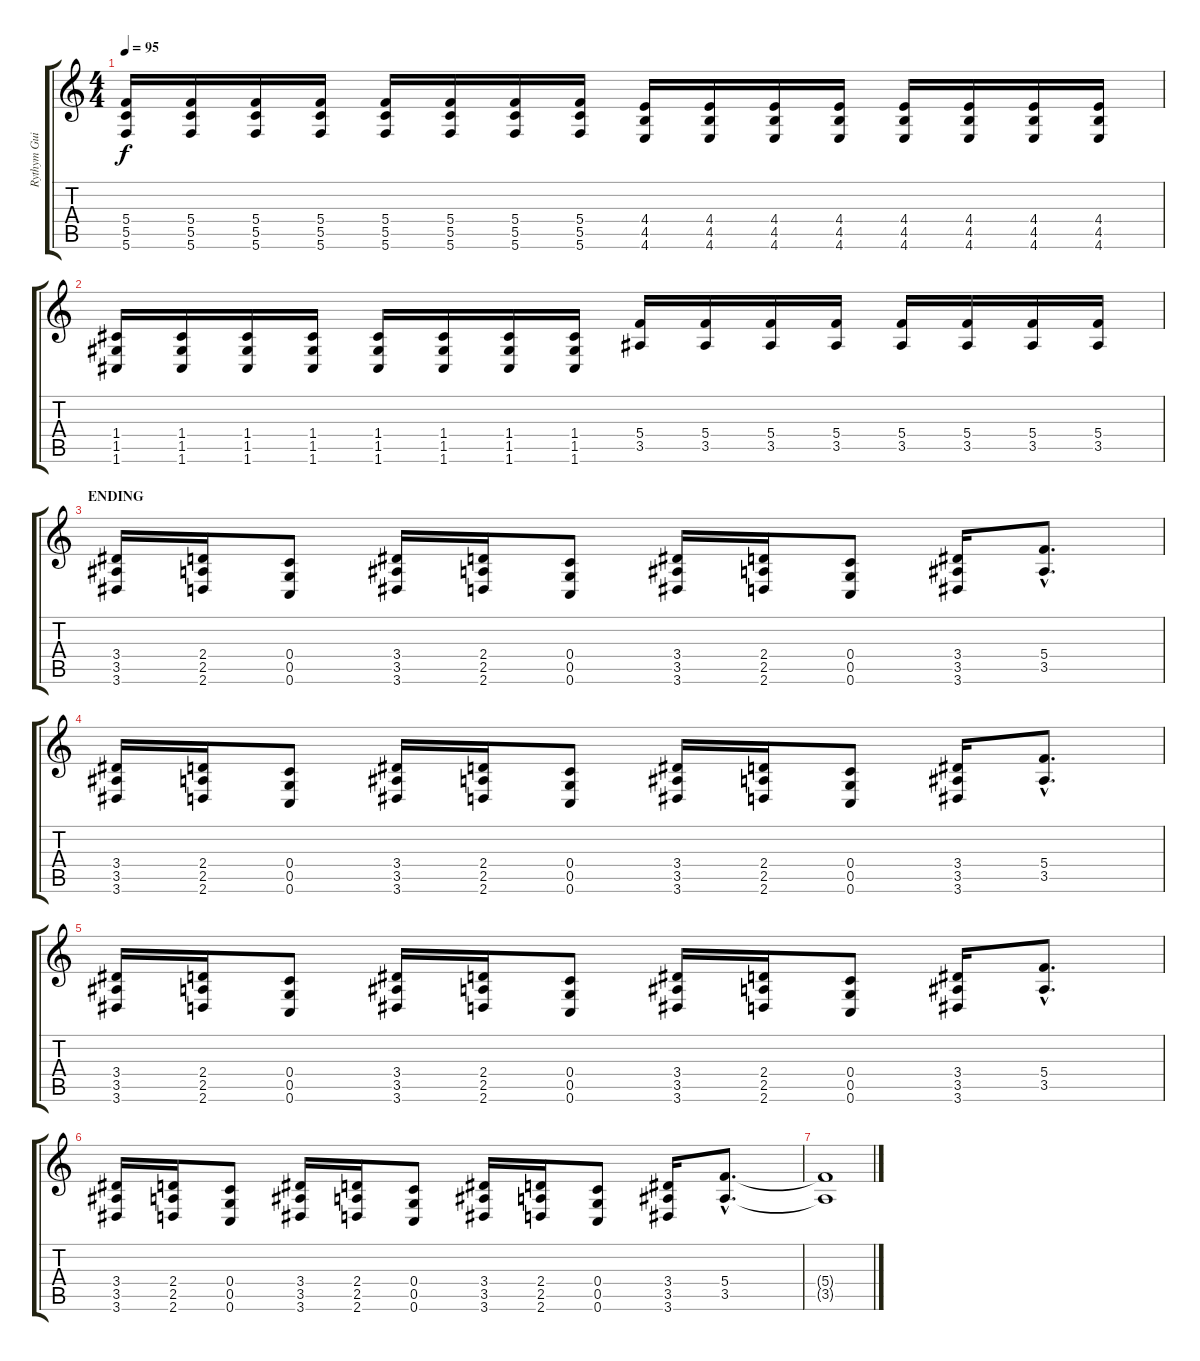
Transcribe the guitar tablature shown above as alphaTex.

\track ("Rythym Guitar" "Rythym Gui") {instrument distortionguitar}
\staff {score tabs}
\tuning (D4 A3 F3 C3 G2 C2) {hide}
\ts (4 4)
\tempo 95
\clef g2
\ks c
(5.4 5.5 5.6).16{dy f} (5.4 5.5 5.6).16 (5.4 5.5 5.6).16 (5.4 5.5 5.6).16 (5.4 5.5 5.6).16 (5.4 5.5 5.6).16 (5.4 5.5 5.6).16 (5.4 5.5 5.6).16 (4.4 4.5 4.6).16 (4.4 4.5 4.6).16 (4.4 4.5 4.6).16 (4.4 4.5 4.6).16 (4.4 4.5 4.6).16 (4.4 4.5 4.6).16 (4.4 4.5 4.6).16 (4.4 4.5 4.6).16 |
(1.4 1.5 1.6).16 (1.4 1.5 1.6).16 (1.4 1.5 1.6).16 (1.4 1.5 1.6).16 (1.4 1.5 1.6).16 (1.4 1.5 1.6).16 (1.4 1.5 1.6).16 (1.4 1.5 1.6).16 (5.4 3.5).16 (5.4 3.5).16 (5.4 3.5).16 (5.4 3.5).16 (5.4 3.5).16 (5.4 3.5).16 (5.4 3.5).16 (5.4 3.5).16 |
\section ("" "ENDING")
(3.4 3.5 3.6).16 (2.4 2.5 2.6).16 (0.4 0.5 0.6).8 (3.4 3.5 3.6).16 (2.4 2.5 2.6).16 (0.4 0.5 0.6).8 (3.4 3.5 3.6).16 (2.4 2.5 2.6).16 (0.4 0.5 0.6).8 (3.4 3.5 3.6).16 (5.4{hac} 3.5{hac}).8{d} |
(3.4 3.5 3.6).16 (2.4 2.5 2.6).16 (0.4 0.5 0.6).8 (3.4 3.5 3.6).16 (2.4 2.5 2.6).16 (0.4 0.5 0.6).8 (3.4 3.5 3.6).16 (2.4 2.5 2.6).16 (0.4 0.5 0.6).8 (3.4 3.5 3.6).16 (5.4{hac} 3.5{hac}).8{d} |
(3.4 3.5 3.6).16 (2.4 2.5 2.6).16 (0.4 0.5 0.6).8 (3.4 3.5 3.6).16 (2.4 2.5 2.6).16 (0.4 0.5 0.6).8 (3.4 3.5 3.6).16 (2.4 2.5 2.6).16 (0.4 0.5 0.6).8 (3.4 3.5 3.6).16 (5.4{hac} 3.5{hac}).8{d} |
(3.4 3.5 3.6).16 (2.4 2.5 2.6).16 (0.4 0.5 0.6).8 (3.4 3.5 3.6).16 (2.4 2.5 2.6).16 (0.4 0.5 0.6).8 (3.4 3.5 3.6).16 (2.4 2.5 2.6).16 (0.4 0.5 0.6).8 (3.4 3.5 3.6).16 (5.4{hac} 3.5{hac}).8{d} |
(5.4{t} 3.5{t}).1
